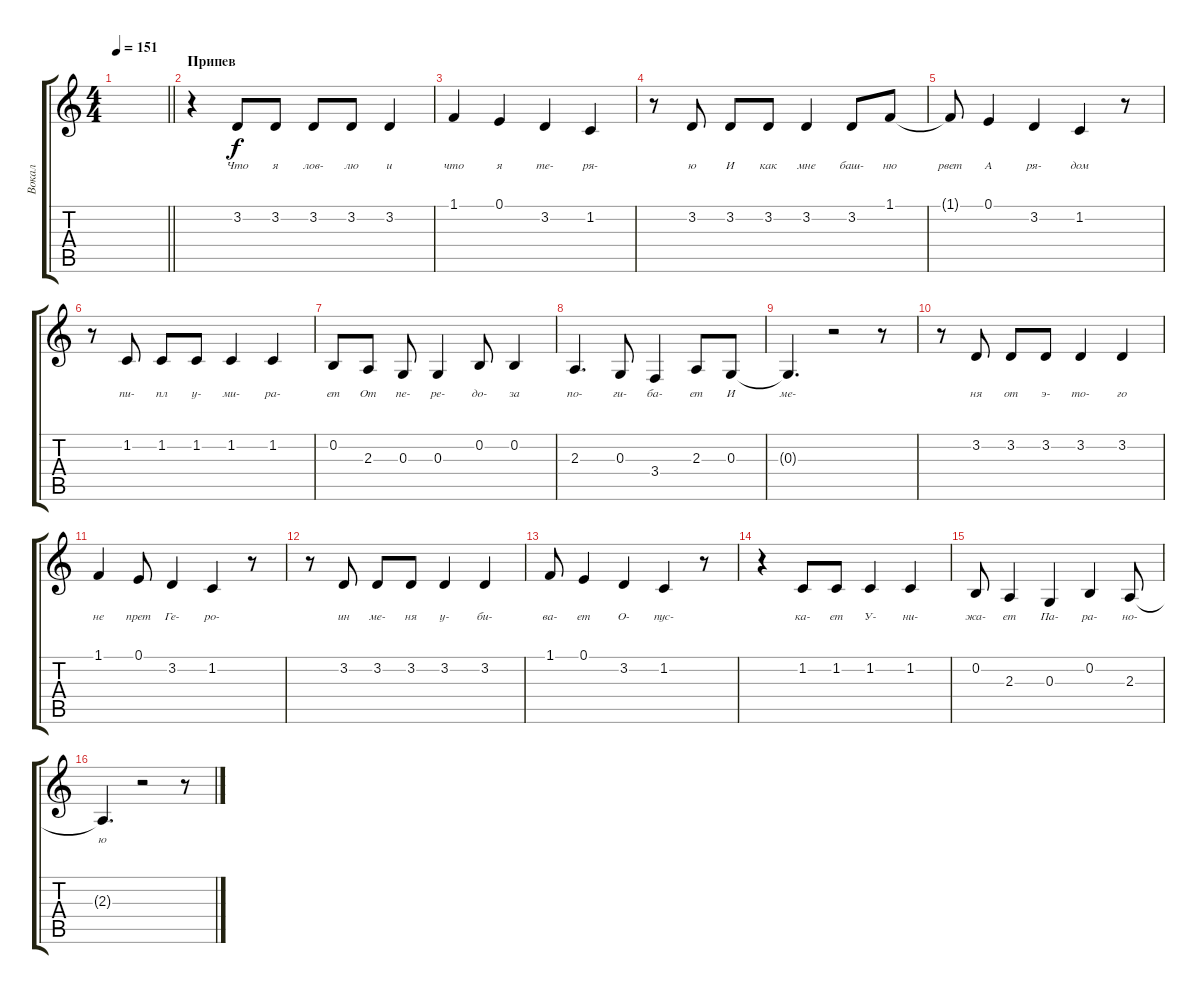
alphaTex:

\track ("Вокал" "Вокал") {instrument lead2sawtooth}
\staff {score tabs}
\tuning (E4 B3 G3 D3 A2 E2) {hide}
\ts (4 4)
\tempo 151
\clef g2
\barLineRight lightlight
\ks c
|
\section ("" "Припев")
r.4 3.2.8{lyrics (0 "Что") lyrics (1 "") lyrics (2 "") lyrics (3 "") lyrics (4 "")} 3.2.8{lyrics (0 "я") lyrics (1 "") lyrics (2 "") lyrics (3 "") lyrics (4 "")} 3.2.8{lyrics (0 "лов-") lyrics (1 "") lyrics (2 "") lyrics (3 "") lyrics (4 "")} 3.2.8{lyrics (0 "лю") lyrics (1 "") lyrics (2 "") lyrics (3 "") lyrics (4 "")} 3.2.4{lyrics (0 "и") lyrics (1 "") lyrics (2 "") lyrics (3 "") lyrics (4 "")} |
1.1.4{lyrics (0 "что") lyrics (1 "") lyrics (2 "") lyrics (3 "") lyrics (4 "")} 0.1.4{lyrics (0 "я") lyrics (1 "") lyrics (2 "") lyrics (3 "") lyrics (4 "")} 3.2.4{lyrics (0 "те-") lyrics (1 "") lyrics (2 "") lyrics (3 "") lyrics (4 "")} 1.2.4{lyrics (0 "ря-") lyrics (1 "") lyrics (2 "") lyrics (3 "") lyrics (4 "")} |
r.8 3.2.8{lyrics (0 "ю") lyrics (1 "") lyrics (2 "") lyrics (3 "") lyrics (4 "")} 3.2.8{lyrics (0 "И") lyrics (1 "") lyrics (2 "") lyrics (3 "") lyrics (4 "")} 3.2.8{lyrics (0 "как") lyrics (1 "") lyrics (2 "") lyrics (3 "") lyrics (4 "")} 3.2.4{lyrics (0 "мне") lyrics (1 "") lyrics (2 "") lyrics (3 "") lyrics (4 "")} 3.2.8{lyrics (0 "баш-") lyrics (1 "") lyrics (2 "") lyrics (3 "") lyrics (4 "")} 1.1.8{lyrics (0 "ню") lyrics (1 "") lyrics (2 "") lyrics (3 "") lyrics (4 "")} |
1.1{t}.8{lyrics (0 "рвет") lyrics (1 "") lyrics (2 "") lyrics (3 "") lyrics (4 "")} 0.1.4{lyrics (0 "А") lyrics (1 "") lyrics (2 "") lyrics (3 "") lyrics (4 "")} 3.2.4{lyrics (0 "ря-") lyrics (1 "") lyrics (2 "") lyrics (3 "") lyrics (4 "")} 1.2.4{lyrics (0 "дом") lyrics (1 "") lyrics (2 "") lyrics (3 "") lyrics (4 "")} r.8 |
r.8 1.2.8{lyrics (0 "пи-") lyrics (1 "") lyrics (2 "") lyrics (3 "") lyrics (4 "")} 1.2.8{lyrics (0 "пл") lyrics (1 "") lyrics (2 "") lyrics (3 "") lyrics (4 "")} 1.2.8{lyrics (0 "у-") lyrics (1 "") lyrics (2 "") lyrics (3 "") lyrics (4 "")} 1.2.4{lyrics (0 "ми-") lyrics (1 "") lyrics (2 "") lyrics (3 "") lyrics (4 "")} 1.2.4{lyrics (0 "ра-") lyrics (1 "") lyrics (2 "") lyrics (3 "") lyrics (4 "")} |
0.2.8{lyrics (0 "ет") lyrics (1 "") lyrics (2 "") lyrics (3 "") lyrics (4 "")} 2.3.8{lyrics (0 "От") lyrics (1 "") lyrics (2 "") lyrics (3 "") lyrics (4 "")} 0.3.8{lyrics (0 "пе-") lyrics (1 "") lyrics (2 "") lyrics (3 "") lyrics (4 "")} 0.3.4{lyrics (0 "ре-") lyrics (1 "") lyrics (2 "") lyrics (3 "") lyrics (4 "")} 0.2.8{lyrics (0 "до-") lyrics (1 "") lyrics (2 "") lyrics (3 "") lyrics (4 "")} 0.2.4{lyrics (0 "за") lyrics (1 "") lyrics (2 "") lyrics (3 "") lyrics (4 "")} |
2.3.4{d lyrics (0 "по-") lyrics (1 "") lyrics (2 "") lyrics (3 "") lyrics (4 "")} 0.3.8{lyrics (0 "ги-") lyrics (1 "") lyrics (2 "") lyrics (3 "") lyrics (4 "")} 3.4.4{lyrics (0 "ба-") lyrics (1 "") lyrics (2 "") lyrics (3 "") lyrics (4 "")} 2.3.8{lyrics (0 "ет") lyrics (1 "") lyrics (2 "") lyrics (3 "") lyrics (4 "")} 0.3.8{lyrics (0 "И") lyrics (1 "") lyrics (2 "") lyrics (3 "") lyrics (4 "")} |
0.3{t}.4{d lyrics (0 "ме-") lyrics (1 "") lyrics (2 "") lyrics (3 "") lyrics (4 "")} r.2 r.8 |
r.8 3.2.8{lyrics (0 "ня") lyrics (1 "") lyrics (2 "") lyrics (3 "") lyrics (4 "")} 3.2.8{lyrics (0 "от") lyrics (1 "") lyrics (2 "") lyrics (3 "") lyrics (4 "")} 3.2.8{lyrics (0 "э-") lyrics (1 "") lyrics (2 "") lyrics (3 "") lyrics (4 "")} 3.2.4{lyrics (0 "то-") lyrics (1 "") lyrics (2 "") lyrics (3 "") lyrics (4 "")} 3.2.4{lyrics (0 "го") lyrics (1 "") lyrics (2 "") lyrics (3 "") lyrics (4 "")} |
1.1.4{lyrics (0 "не") lyrics (1 "") lyrics (2 "") lyrics (3 "") lyrics (4 "")} 0.1.8{lyrics (0 "прет") lyrics (1 "") lyrics (2 "") lyrics (3 "") lyrics (4 "")} 3.2.4{lyrics (0 "Ге-") lyrics (1 "") lyrics (2 "") lyrics (3 "") lyrics (4 "")} 1.2.4{lyrics (0 "ро-") lyrics (1 "") lyrics (2 "") lyrics (3 "") lyrics (4 "")} r.8 |
r.8 3.2.8{lyrics (0 "ин") lyrics (1 "") lyrics (2 "") lyrics (3 "") lyrics (4 "")} 3.2.8{lyrics (0 "ме-") lyrics (1 "") lyrics (2 "") lyrics (3 "") lyrics (4 "")} 3.2.8{lyrics (0 "ня") lyrics (1 "") lyrics (2 "") lyrics (3 "") lyrics (4 "")} 3.2.4{lyrics (0 "у-") lyrics (1 "") lyrics (2 "") lyrics (3 "") lyrics (4 "")} 3.2.4{lyrics (0 "би-") lyrics (1 "") lyrics (2 "") lyrics (3 "") lyrics (4 "")} |
1.1.8{lyrics (0 "ва-") lyrics (1 "") lyrics (2 "") lyrics (3 "") lyrics (4 "")} 0.1.4{lyrics (0 "ет") lyrics (1 "") lyrics (2 "") lyrics (3 "") lyrics (4 "")} 3.2.4{lyrics (0 "О-") lyrics (1 "") lyrics (2 "") lyrics (3 "") lyrics (4 "")} 1.2.4{lyrics (0 "пус-") lyrics (1 "") lyrics (2 "") lyrics (3 "") lyrics (4 "")} r.8 |
r.4 1.2.8{lyrics (0 "ка-") lyrics (1 "") lyrics (2 "") lyrics (3 "") lyrics (4 "")} 1.2.8{lyrics (0 "ет") lyrics (1 "") lyrics (2 "") lyrics (3 "") lyrics (4 "")} 1.2.4{lyrics (0 "У-") lyrics (1 "") lyrics (2 "") lyrics (3 "") lyrics (4 "")} 1.2.4{lyrics (0 "ни-") lyrics (1 "") lyrics (2 "") lyrics (3 "") lyrics (4 "")} |
0.2.8{lyrics (0 "жа-") lyrics (1 "") lyrics (2 "") lyrics (3 "") lyrics (4 "")} 2.3.4{lyrics (0 "ет") lyrics (1 "") lyrics (2 "") lyrics (3 "") lyrics (4 "")} 0.3.4{lyrics (0 "Па-") lyrics (1 "") lyrics (2 "") lyrics (3 "") lyrics (4 "")} 0.2.4{lyrics (0 "ра-") lyrics (1 "") lyrics (2 "") lyrics (3 "") lyrics (4 "")} 2.3.8{lyrics (0 "но-") lyrics (1 "") lyrics (2 "") lyrics (3 "") lyrics (4 "")} |
2.3{t}.4{d lyrics (0 "ю") lyrics (1 "") lyrics (2 "") lyrics (3 "") lyrics (4 "")} r.2 r.8
